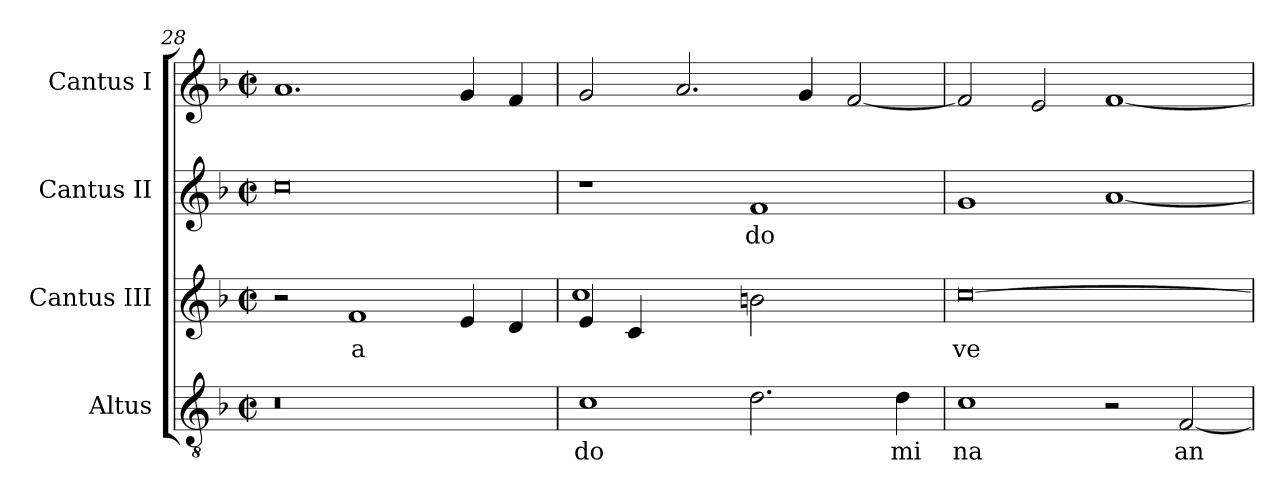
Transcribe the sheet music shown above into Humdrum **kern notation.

**kern	**text	**kern	**text	**kern	**text	**kern
*part4	*part4	*part3	*part3	*part2	*part2	*part1
*staff4	*staff4	*staff3	*staff3	*staff2	*staff2	*staff1
*I"Altus	*	*I"Cantus III	*	*I"Cantus II	*	*I"Cantus I
*clefGv2	*	*clefG2	*	*clefG2	*	*clefG2
*k[b-]	*	*k[b-]	*	*k[b-]	*	*k[b-]
*F:	*	*F:	*	*F:	*	*F:
*M2/2	*	*M2/2	*	*M2/2	*	*M2/2
*met(c|)	*	*met(c|)	*	*met(c|)	*	*met(c|)
=28	=28	=28	=28	=28	=28	=28
0r	.	2r	.	0cc	.	1.a
!	!	!	!LO:LY:b:rj	!	!	!
.	.	1f	a	.	.	.
.	.	4e/	.	.	.	4g/
.	.	4d/	.	.	.	4f/
=29	=29	=29	=29	=29	=29	=29
!	!LO:LY:b:cj	!	!	!	!	!
*	*	*^	*	*	*	*
1c	do	4e/	1cc	.	1r	.	2g/
.	.	4c/	.	.	.	.	.
.	.	2ryy	.	.	.	.	2.a/
!	!	!	!	!	!	!LO:LY:b:cj	!
2.d\	.	1ryy	2b\	.	1f	do	.
.	.	.	.	.	.	.	4g/
.	.	.	2ryy	.	.	.	[<2f/
!	!LO:LY:b:cj	!	!	!	!	!	!
4d\	mi	.	.	.	.	.	.
*	*	*v	*v	*	*	*	*
=30	=30	=30	=30	=30	=30	=30
!	!LO:LY:b:cj	!	!LO:LY:b:cj	!	!	!
1c	na	[>0cc	ve	1g	.	2f/]
.	.	.	.	.	.	2e/
2r	.	.	.	[<1a	.	[<1f
!	!LO:LY:b:cj	!	!	!	!	!
[<2F/	an	.	.	.	.	.
=	=	=	=	=	=	=
*-	*-	*-	*-	*-	*-	*-
